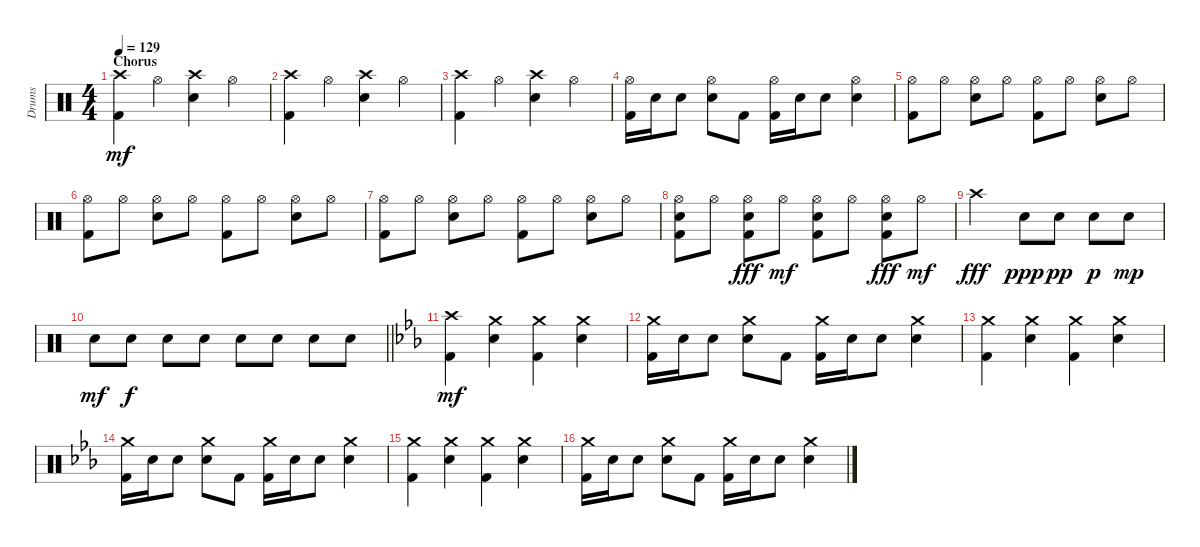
\track ("Drums" "Drums") {instrument percussion}
\staff {score}
\articulation defaults
\ts (4 4)
\section ("" "Chorus")
\tempo 129
\clef neutral
\ks c
("Crash high (hit)" "Kick (hit) 2").4{dy mf} "Hi-Hat (open)".4 ("Crash high (hit)" "Electric Snare (hit)").4 "Hi-Hat (open)".4 |
("Crash high (hit)" "Kick (hit) 2").4 "Hi-Hat (open)".4 ("Crash high (hit)" "Electric Snare (hit)").4 "Hi-Hat (open)".4 |
("Crash high (hit)" "Kick (hit) 2").4 "Hi-Hat (open)".4 ("Crash high (hit)" "Electric Snare (hit)").4 "Hi-Hat (open)".4 |
("Hi-Hat (open)" "Kick (hit) 2").16 "Electric Snare (hit)".16 "Electric Snare (hit)".8 ("Hi-Hat (open)" "Electric Snare (hit)").8 "Kick (hit) 2".8 ("Hi-Hat (open)" "Kick (hit) 2").16 "Electric Snare (hit)".16 "Electric Snare (hit)".8 ("Hi-Hat (open)" "Electric Snare (hit)").4 |
("Hi-Hat (open)" "Kick (hit) 2").8 "Hi-Hat (open)".8 ("Hi-Hat (open)" "Electric Snare (hit)").8 "Hi-Hat (open)".8 ("Hi-Hat (open)" "Kick (hit) 2").8 "Hi-Hat (open)".8 ("Hi-Hat (open)" "Electric Snare (hit)").8 "Hi-Hat (open)".8 |
("Hi-Hat (open)" "Kick (hit) 2").8 "Hi-Hat (open)".8 ("Hi-Hat (open)" "Electric Snare (hit)").8 "Hi-Hat (open)".8 ("Hi-Hat (open)" "Kick (hit) 2").8 "Hi-Hat (open)".8 ("Hi-Hat (open)" "Electric Snare (hit)").8 "Hi-Hat (open)".8 |
("Hi-Hat (open)" "Kick (hit) 2").8 "Hi-Hat (open)".8 ("Hi-Hat (open)" "Electric Snare (hit)").8 "Hi-Hat (open)".8 ("Hi-Hat (open)" "Kick (hit) 2").8 "Hi-Hat (open)".8 ("Hi-Hat (open)" "Electric Snare (hit)").8 "Hi-Hat (open)".8 |
("Hi-Hat (open)" "Electric Snare (hit)" "Kick (hit) 2").8 "Hi-Hat (open)".8 ("Hi-Hat (open)" "Electric Snare (hit)" "Kick (hit) 2").8{dy fff} "Hi-Hat (open)".8{dy mf} ("Hi-Hat (open)" "Electric Snare (hit)" "Kick (hit) 2").8 "Hi-Hat (open)".8 ("Hi-Hat (open)" "Electric Snare (hit)" "Kick (hit) 2").8{dy fff} "Hi-Hat (open)".8{dy mf} |
"Crash high (hit)".2{dy fff} "Electric Snare (hit)".8{dy ppp} "Electric Snare (hit)".8{dy pp} "Electric Snare (hit)".8{dy p} "Electric Snare (hit)".8{dy mp} |
\barLineRight lightlight "Electric Snare (hit)".8{dy mf} "Electric Snare (hit)".8{dy f} "Electric Snare (hit)".8 "Electric Snare (hit)".8 "Electric Snare (hit)".8 "Electric Snare (hit)".8 "Electric Snare (hit)".8 "Electric Snare (hit)".8
|
\section ("" "")
\ks eb
("Crash high (hit)" "Kick (hit) 2").4{dy mf} ("Crash medium (hit)" "Electric Snare (hit)").4 ("Crash medium (hit)" "Kick (hit) 2").4 ("Crash medium (hit)" "Electric Snare (hit)").4 |
("Crash medium (hit)" "Kick (hit) 2").16 "Electric Snare (hit)".16 "Electric Snare (hit)".8 ("Crash medium (hit)" "Electric Snare (hit)").8 "Kick (hit) 2".8 ("Crash medium (hit)" "Kick (hit) 2").16 "Electric Snare (hit)".16 "Electric Snare (hit)".8 ("Crash medium (hit)" "Electric Snare (hit)").4 |
("Crash medium (hit)" "Kick (hit) 2").4 ("Crash medium (hit)" "Electric Snare (hit)").4 ("Crash medium (hit)" "Kick (hit) 2").4 ("Crash medium (hit)" "Electric Snare (hit)").4 |
("Crash medium (hit)" "Kick (hit) 2").16 "Electric Snare (hit)".16 "Electric Snare (hit)".8 ("Crash medium (hit)" "Electric Snare (hit)").8 "Kick (hit) 2".8 ("Crash medium (hit)" "Kick (hit) 2").16 "Electric Snare (hit)".16 "Electric Snare (hit)".8 ("Crash medium (hit)" "Electric Snare (hit)").4 |
("Crash medium (hit)" "Kick (hit) 2").4 ("Crash medium (hit)" "Electric Snare (hit)").4 ("Crash medium (hit)" "Kick (hit) 2").4 ("Crash medium (hit)" "Electric Snare (hit)").4 |
("Crash medium (hit)" "Kick (hit) 2").16 "Electric Snare (hit)".16 "Electric Snare (hit)".8 ("Crash medium (hit)" "Electric Snare (hit)").8 "Kick (hit) 2".8 ("Crash medium (hit)" "Kick (hit) 2").16 "Electric Snare (hit)".16 "Electric Snare (hit)".8 ("Crash medium (hit)" "Electric Snare (hit)").4
